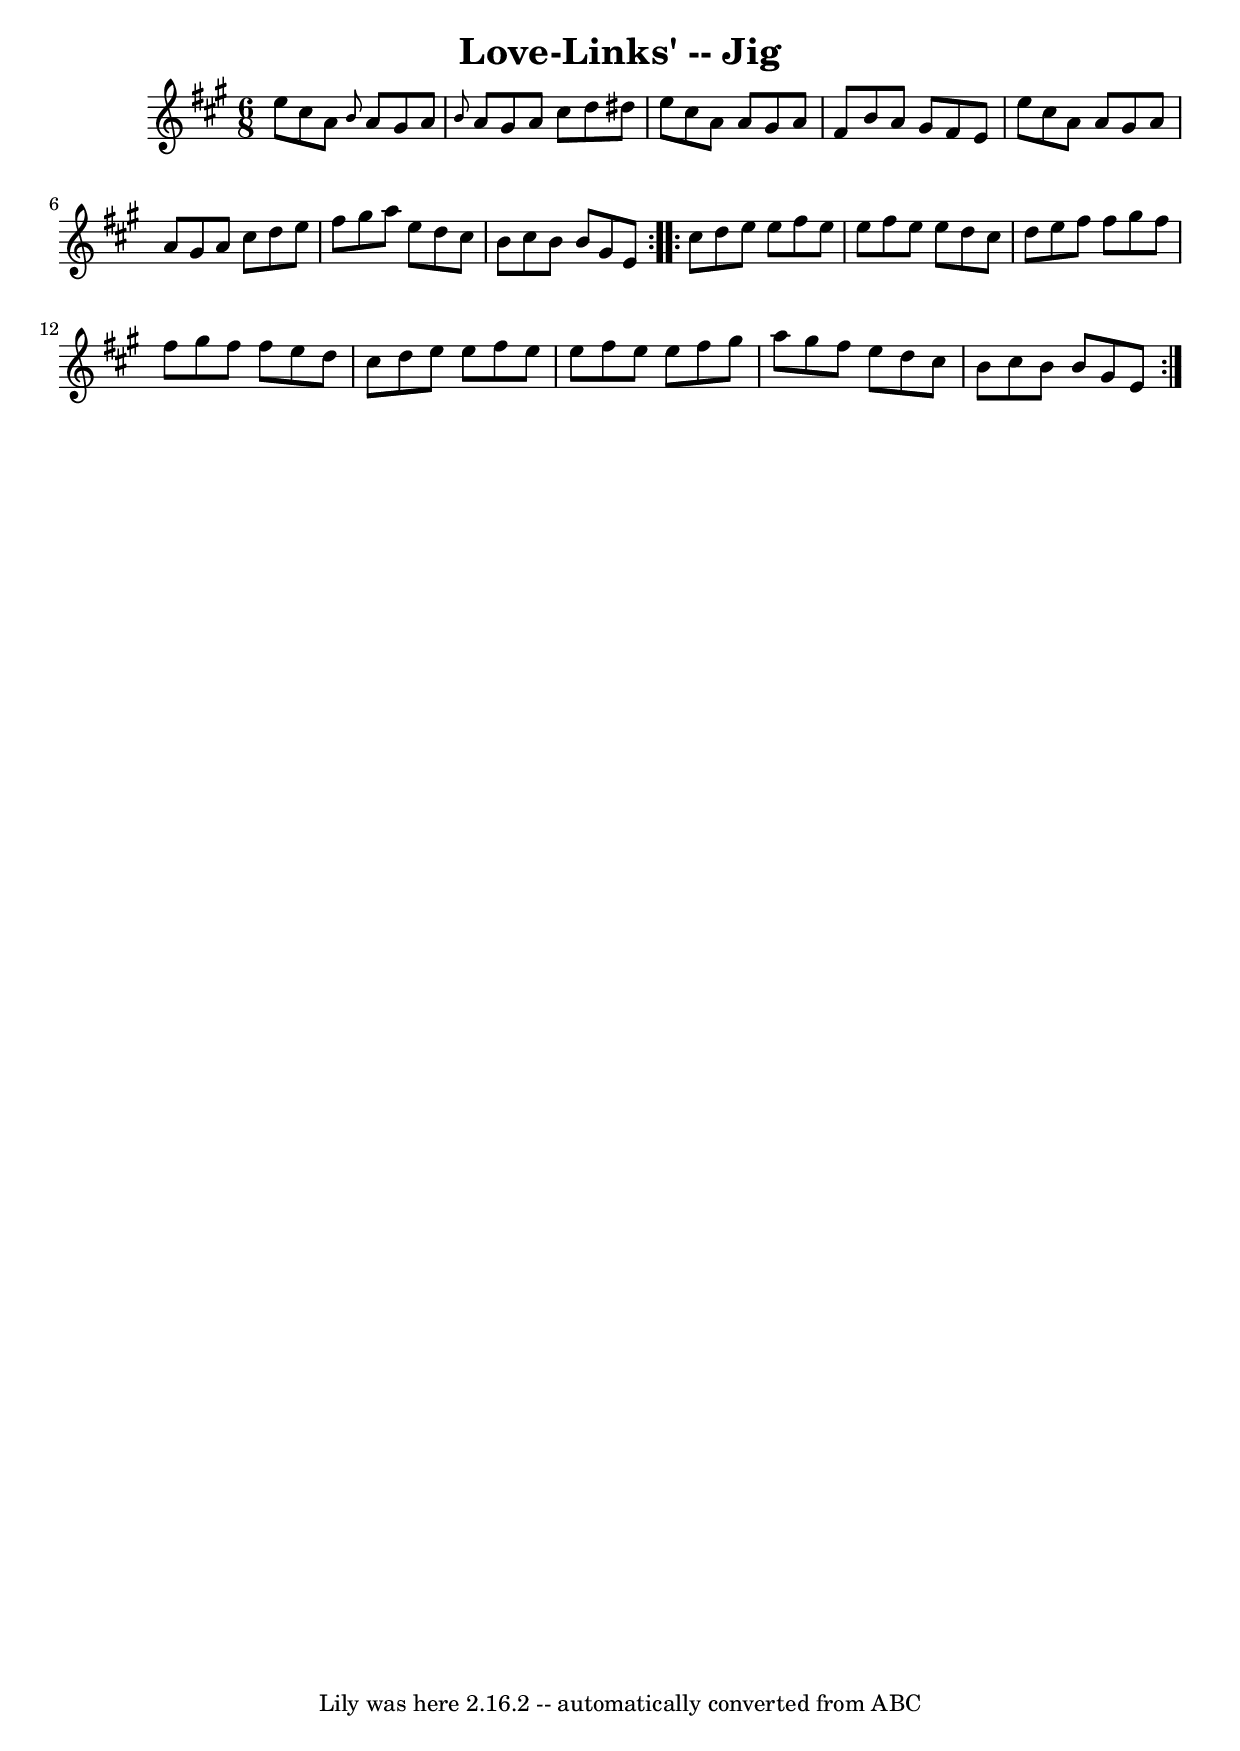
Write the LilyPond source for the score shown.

\version "2.7.40"
\include "Mammoth.ily"
\header {
	book = "Ryan's Mammoth Collection"
	crossRefNumber = "1"
	footnotes = ""
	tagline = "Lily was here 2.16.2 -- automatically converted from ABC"
	title = "Love-Links' -- Jig"
}
voicedefault =  {
\set Score.defaultBarType = "empty"

\repeat volta 2 {
\time 6/8 \key a \major e''8 cis''8 a'8  \grace { b'8  } a'8    
gis'8 a'8  |
 \grace { b'8  } a'8 gis'8 a'8 cis''8    
d''8 dis''8  |
 e''8 cis''8 a'8 a'8 gis'8 a'8  
|
 fis'8 b'8 a'8 gis'8 fis'8 e'8  |
 e''8    
cis''8 a'8 a'8 gis'8 a'8  |
 a'8 gis'8 a'8 cis''8  
 d''8 e''8  |
 fis''8 gis''8 a''8 e''8 d''8 cis''8  
|
 b'8 cis''8 b'8 b'8 gis'8 e'8  } \repeat volta 2 {     
cis''8 d''8 e''8 e''8 fis''8 e''8  |
 e''8 fis''8    
e''8 e''8 d''8 cis''8  |
 d''8 e''8 fis''8 fis''8    
gis''8 fis''8  |
 fis''8 gis''8 fis''8 fis''8 e''8    
d''8  |
 cis''8 d''8 e''8 e''8 fis''8 e''8  |
   
e''8 fis''8 e''8 e''8 fis''8 gis''8  |
 a''8 gis''8   
 fis''8 e''8 d''8 cis''8  |
 b'8 cis''8 b'8 b'8    
gis'8 e'8  }   
}

\score{
    <<

	\context Staff="default"
	{
	    \voicedefault 
	}

    >>
	\layout {
	}
	\midi {}
}
